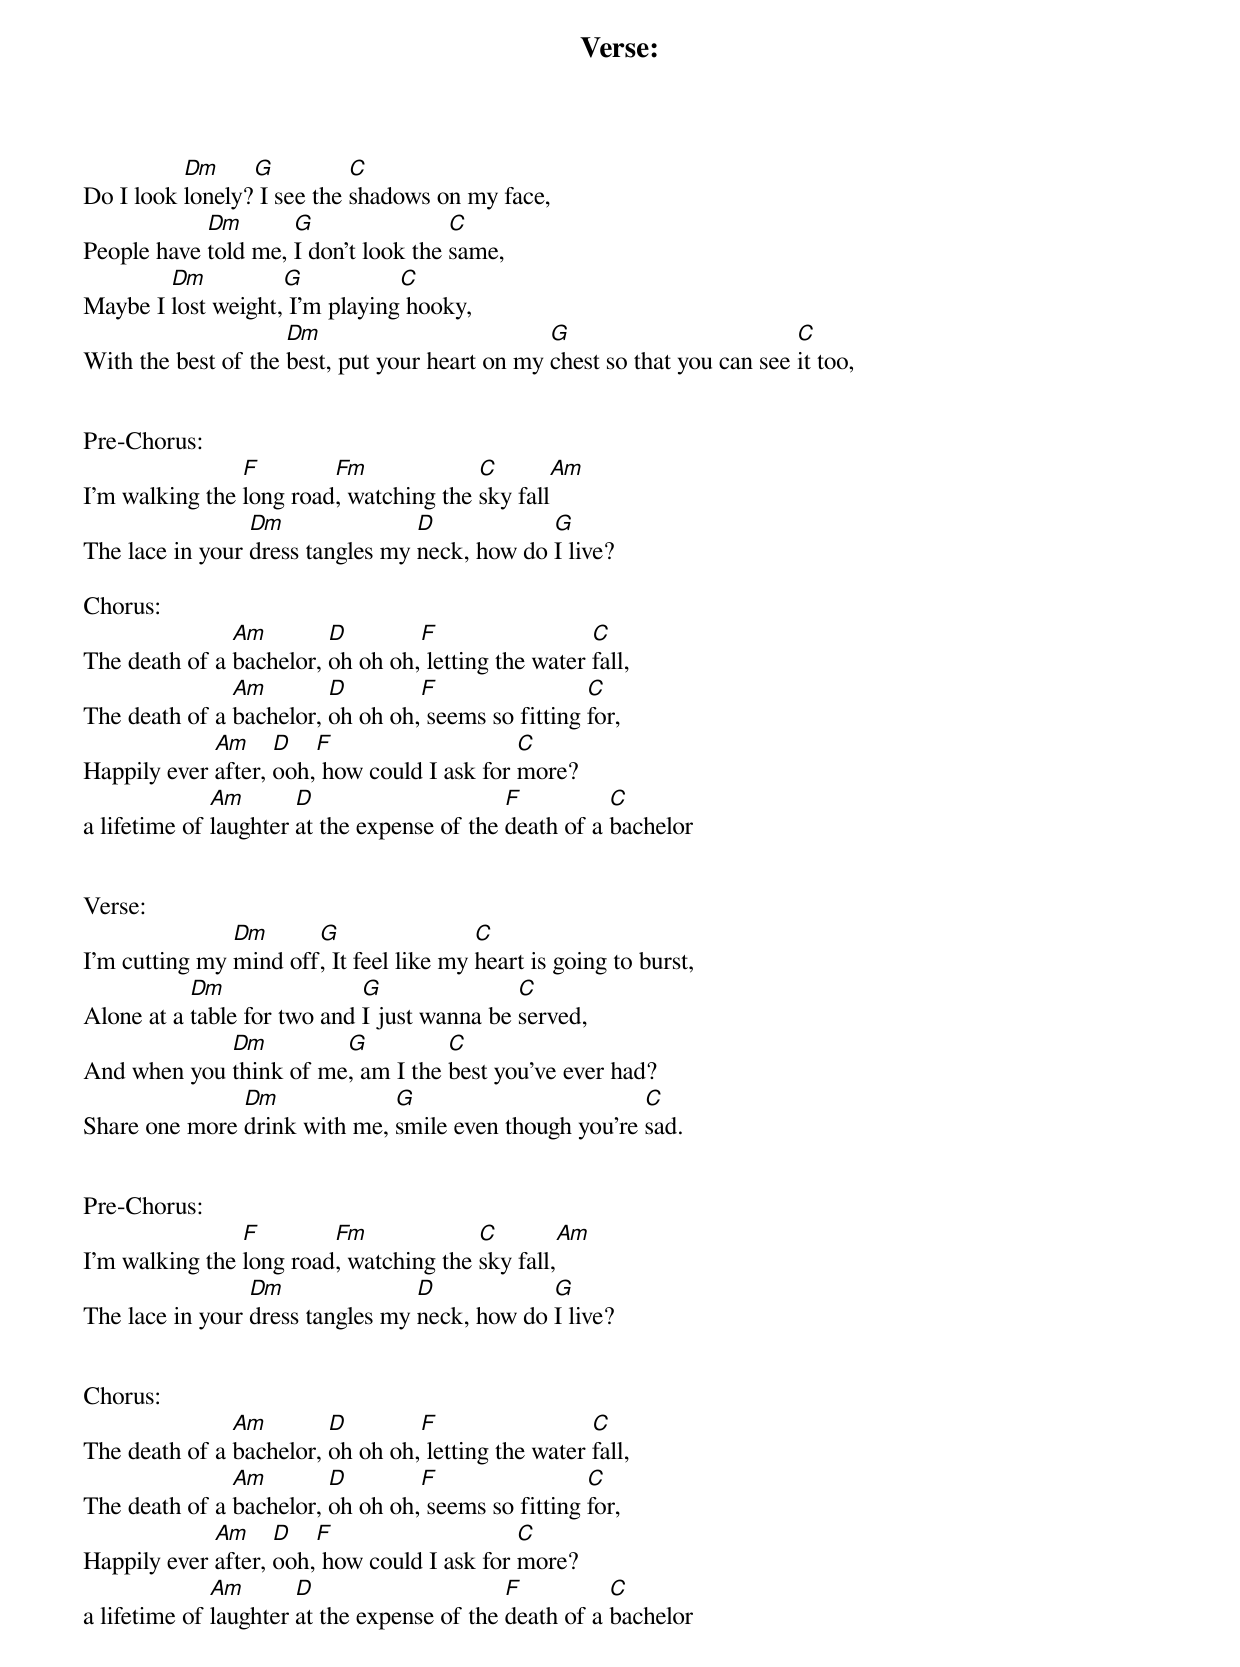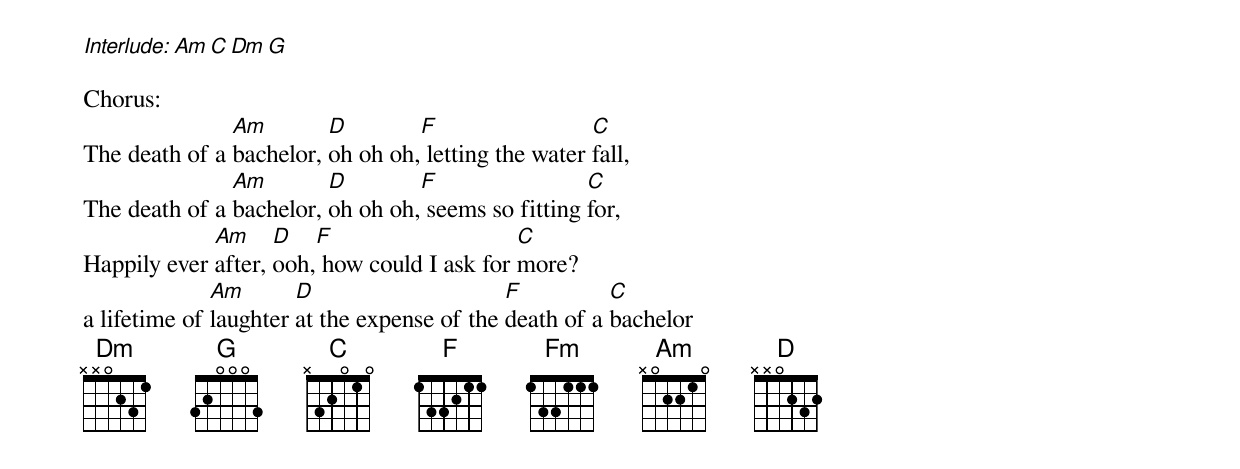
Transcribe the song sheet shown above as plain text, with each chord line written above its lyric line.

Verse:
          Dm     G          C
Do I look lonely? I see the shadows on my face,
            Dm       G                C
People have told me, I don't look the same,
        Dm          G           C
Maybe I lost weight, I'm playing hooky,
                     Dm                         G                         C
With the best of the best, put your heart on my chest so that you can see it too,


Pre-Chorus:
                F        Fm             C         Am
I'm walking the long road, watching the sky fall
                 Dm               D            G
The lace in your dress tangles my neck, how do I live?

Chorus:
               Am        D        F                  C
The death of a bachelor, oh oh oh, letting the water fall,
               Am        D        F                 C
The death of a bachelor, oh oh oh, seems so fitting for,
             Am     D   F                    C
Happily ever after, ooh, how could I ask for more?
              Am       D                     F          C
a lifetime of laughter at the expense of the death of a bachelor


Verse:
               Dm      G                 C
I'm cutting my mind off, It feel like my heart is going to burst,
           Dm                G               C
Alone at a table for two and I just wanna be served,
             Dm         G          C
And when you think of me, am I the best you've ever had?
               Dm             G                        C
Share one more drink with me, smile even though you're sad.


Pre-Chorus:
                F        Fm             C         Am
I'm walking the long road, watching the sky fall,
                 Dm               D            G
The lace in your dress tangles my neck, how do I live?


Chorus:
               Am        D        F                  C
The death of a bachelor, oh oh oh, letting the water fall,
               Am        D        F                 C
The death of a bachelor, oh oh oh, seems so fitting for,
             Am     D   F                    C
Happily ever after, ooh, how could I ask for more?
              Am       D                     F          C
a lifetime of laughter at the expense of the death of a bachelor

Interlude: Am C Dm G

Chorus:
               Am        D        F                  C
The death of a bachelor, oh oh oh, letting the water fall,
               Am        D        F                 C
The death of a bachelor, oh oh oh, seems so fitting for,
             Am     D   F                    C
Happily ever after, ooh, how could I ask for more?
              Am       D                     F          C
a lifetime of laughter at the expense of the death of a bachelor
